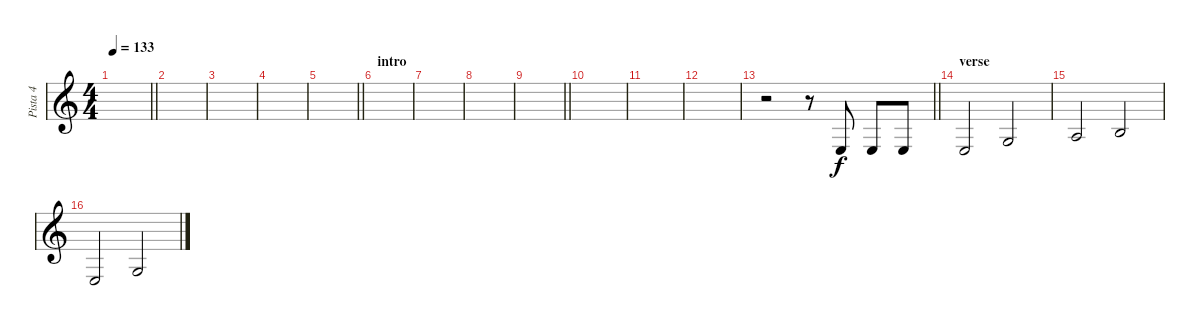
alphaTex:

\track ("Pista 4" "Pista 4") {instrument altosax}
\staff {score}
\tuning (E4 B3 G3 D3 A2 E2) {hide}
\ts (4 4)
\tempo 133
\clef g2
\barLineRight lightlight
\ks c
|
|
|
|
\barLineRight lightlight
|
\section ("" "intro")
|
|
|
\barLineRight lightlight
|
|
|
|
\barLineRight lightlight
r.2 r.8 2.4.8 2.4.8 2.4.8 |
\section ("" "verse")
2.4.2 0.3.2 |
2.3.2 0.2.2 |
2.4.2 0.3.2
